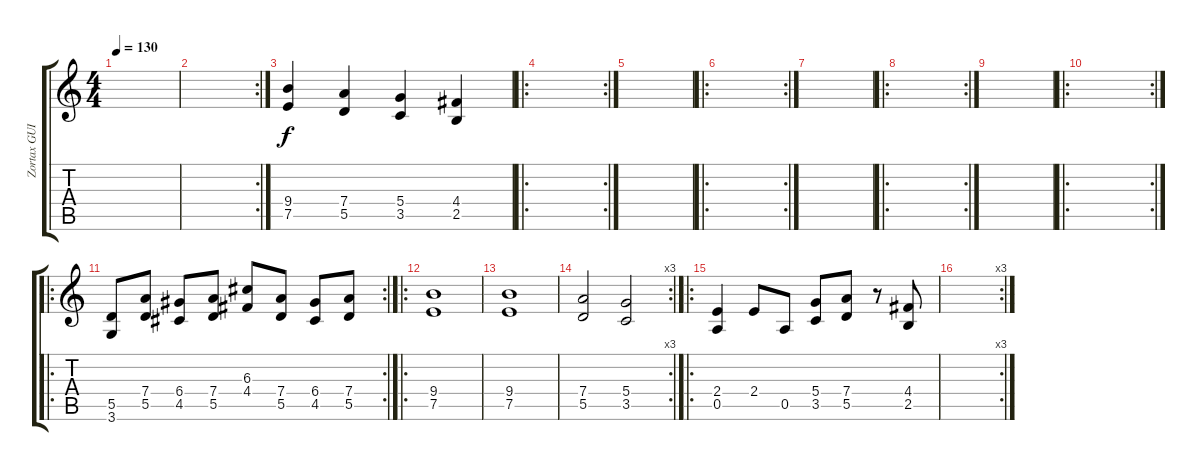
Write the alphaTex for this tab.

\track ("Zortax GUITAR 2" "Zortax GUI") {instrument distortionguitar}
\staff {score tabs}
\tuning (E4 B3 G3 D3 A2 E2) {hide}
\ts (4 4)
\tempo 130
\clef g2
\ks c
|
\rc 2
|
(9.4 7.5).4 (7.4 5.5).4 (5.4 3.5).4 (4.4 2.5).4 |
\ro
\rc 2
|
|
\ro
\rc 2
|
|
\ro
\rc 2
|
|
\ro
\rc 2
|
\ro
\rc 2
(5.5 3.6).8 (7.4 5.5).8 (6.4 4.5).8 (7.4 5.5).8 (6.3 4.4).8 (7.4 5.5).8 (6.4 4.5).8 (7.4 5.5).8 |
\ro
(9.4 7.5).1 |
(9.4 7.5).1 |
\rc 3
(7.4 5.5).2 (5.4 3.5).2 |
\ro
(2.4 0.5).4 2.4.8 0.5.8 (5.4 3.5).8 (7.4 5.5).8 r.8 (4.4 2.5).8 |
\rc 3
